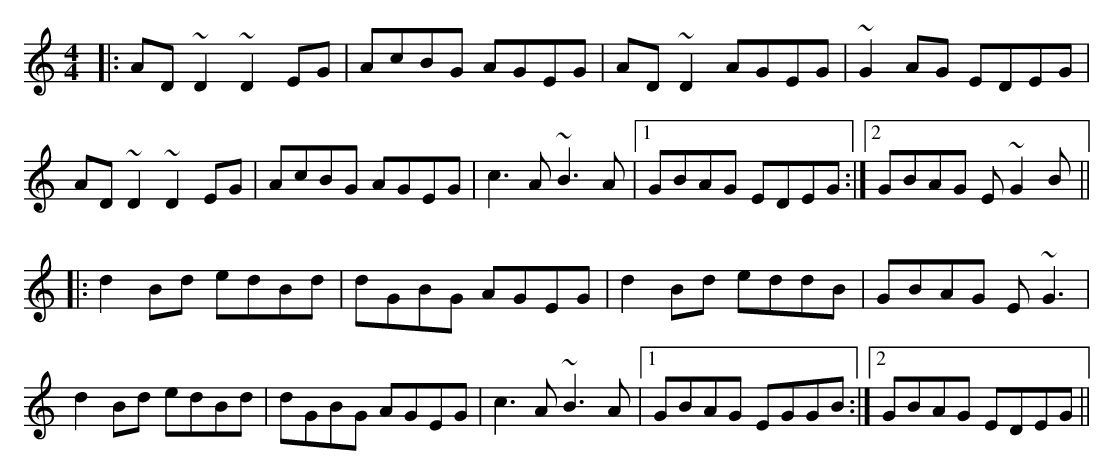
X:1
M:4/4
K:Ddor
|:AD~D2 ~D2EG|AcBG AGEG|AD~D2 AGEG|~G2AG EDEG|
AD~D2 ~D2EG|AcBG AGEG|c3A ~B3A|1 GBAG EDEG:|2 GBAG E~G2B||
|:d2Bd edBd|dGBG AGEG|d2Bd eddB|GBAG E~G3|
d2Bd edBd|dGBG AGEG|c3A ~B3A|1 GBAG EGGB:|2 GBAG EDEG||
